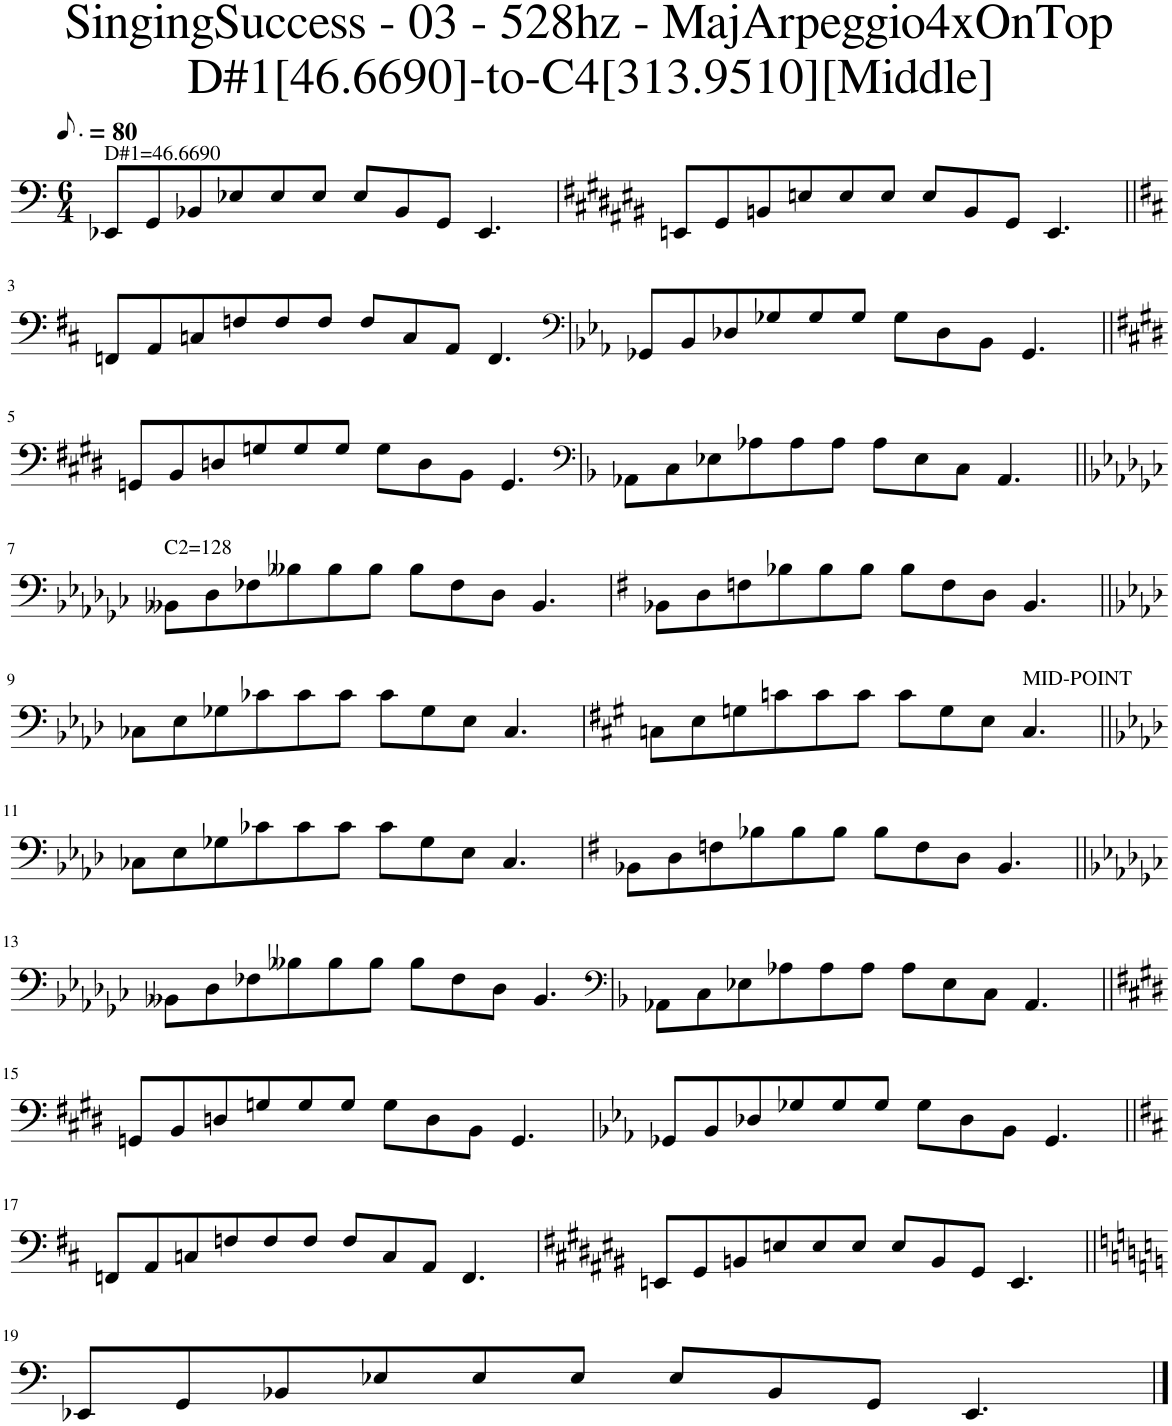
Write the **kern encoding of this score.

**kern
*part1
*staff1
*I"Piano
*I'Pno.
*clefF4
*k[]
*M6/4
*MM60
=1
!LO:TX:a:t=D#1=46.6690
8EE-X/L
8GG/
8BB-X/
8E-X/
8E-/
8E-/J
8E-/L
8BB-/
8GG/J
4.EE-/
=2
*k[f#c#g#d#a#e#b#]
8EEn/L
8GG#/
8BBn/
8En/
8E/
8E/J
8E/L
8BB/
8GG#/J
4.EE/
!!LO:LB:g=z
=3||
*k[f#c#]
8FFn/L
8AA/
8Cn/
8Fn/
8F/
8F/J
8F/L
8C/
8AA/J
4.FF/
=4
*clefF4
*k[b-e-a-]
8GG-X/L
8BB-/
8D-X/
8G-X/
8G-/
8G-/J
8G-\L
8D-\
8BB-\J
4.GG-/
!!LO:LB:g=z
=5||
*k[f#c#g#d#]
8GGn/L
8BB/
8Dn/
8Gn/
8G/
8G/J
8G\L
8D\
8BB\J
4.GG/
=6
*clefF4
*k[b-]
8AA-X\L
8C\
8E-X\
8A-X\
8A-\
8A-\J
8A-\L
8E-\
8C\J
4.AA-/
!!LO:LB:g=z
=7||
*k[b-e-a-d-g-c-]
!LO:TX:a:t=C2=128
8BB--X\L
8D-\
8F-X\
8B--X\
8B--\
8B--\J
8B--\L
8F-\
8D-\J
4.BB--/
=8
*k[f#]
8BB-X\L
8D\
8Fn\
8B-X\
8B-\
8B-\J
8B-\L
8F\
8D\J
4.BB-/
!!LO:LB:g=z
=9||
*k[b-e-a-d-]
8C-X\L
8E-\
8G-X\
8c-X\
8c-\
8c-\J
8c-\L
8G-\
8E-\J
4.C-/
=10
*k[f#c#g#]
8Cn\L
8E\
8Gn\
8cn\
8c\
8c\J
8c\L
8G\
8E\J
!LO:TX:a:t=MID-POINT
4.C/
!!LO:LB:g=z
=11||
*k[b-e-a-d-]
8C-X\L
8E-\
8G-X\
8c-X\
8c-\
8c-\J
8c-\L
8G-\
8E-\J
4.C-/
=12
*k[f#]
8BB-X\L
8D\
8Fn\
8B-X\
8B-\
8B-\J
8B-\L
8F\
8D\J
4.BB-/
!!LO:LB:g=z
=13||
*k[b-e-a-d-g-c-]
8BB--X\L
8D-\
8F-X\
8B--X\
8B--\
8B--\J
8B--\L
8F-\
8D-\J
4.BB--/
=14
*clefF4
*k[b-]
8AA-X\L
8C\
8E-X\
8A-X\
8A-\
8A-\J
8A-\L
8E-\
8C\J
4.AA-/
!!LO:LB:g=z
=15||
*k[f#c#g#d#]
8GGn/L
8BB/
8Dn/
8Gn/
8G/
8G/J
8G\L
8D\
8BB\J
4.GG/
=16
*k[b-e-a-]
8GG-X/L
8BB-/
8D-X/
8G-X/
8G-/
8G-/J
8G-\L
8D-\
8BB-\J
4.GG-/
!!LO:LB:g=z
=17||
*k[f#c#]
8FFn/L
8AA/
8Cn/
8Fn/
8F/
8F/J
8F/L
8C/
8AA/J
4.FF/
=18
*k[f#c#g#d#a#e#b#]
8EEn/L
8GG#/
8BBn/
8En/
8E/
8E/J
8E/L
8BB/
8GG#/J
4.EE/
!!LO:LB:g=z
=19||
*k[]
8EE-X/L
8GG/
8BB-X/
8E-X/
8E-/
8E-/J
8E-/L
8BB-/
8GG/J
4.EE-/
==
*-
